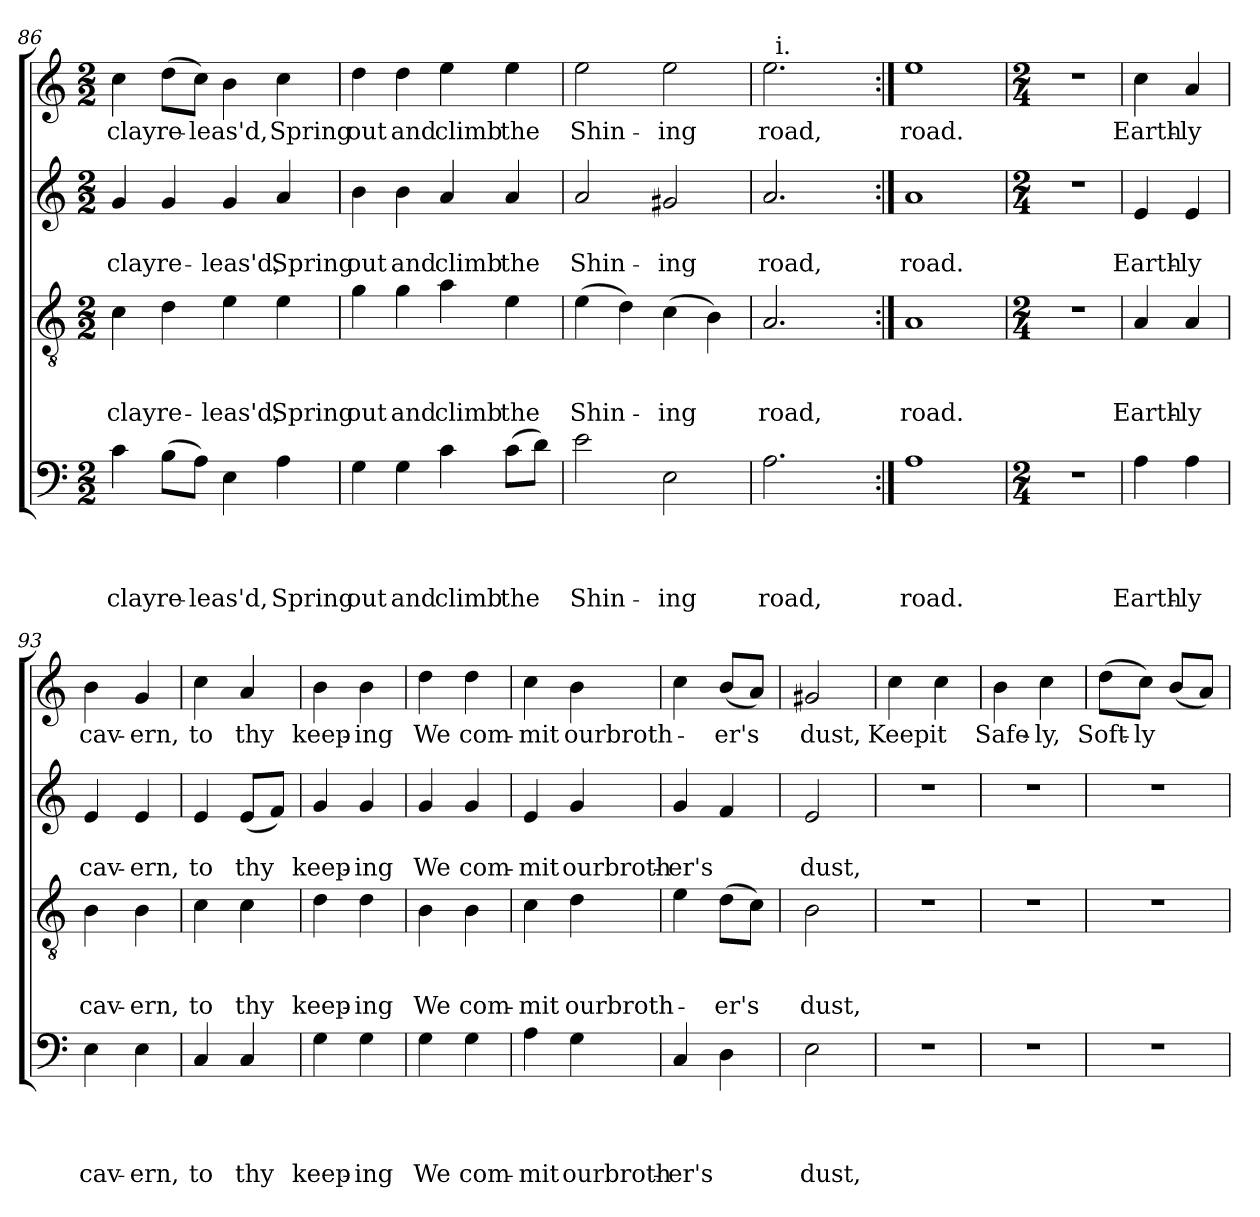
**kern	**text	**text	**text	**text	**kern	**text	**text	**text	**kern	**text	**text	**kern	**text
*part4	*part4	*part4	*part4	*part4	*part3	*part3	*part3	*part3	*part2	*part2	*part2	*part1	*part1
*staff4	*staff4	*staff4	*staff4	*staff4	*staff3	*staff3	*staff3	*staff3	*staff2	*staff2	*staff2	*staff1	*staff1
*clefF4	*	*	*	*	*clefGv2	*	*	*	*clefG2	*	*	*clefG2	*
*k[]	*	*	*	*	*k[]	*	*	*	*k[]	*	*	*k[]	*
*C:	*	*	*	*	*C:	*	*	*	*C:	*	*	*C:	*
*M2/2	*	*	*	*	*M2/2	*	*	*	*M2/2	*	*	*M2/2	*
=86	=86	=86	=86	=86	=86	=86	=86	=86	=86	=86	=86	=86	=86
!	!	!	!	!LO:LY:b	!	!	!	!LO:LY:b	!	!	!LO:LY:b	!	!LO:LY:b
4c\	.	.	.	clay	4c\	.	.	clay	4g/	.	clay	4cc\	clay
!	!	!	!	!LO:LY:b	!	!	!	!LO:LY:b	!	!	!LO:LY:b	!	!LO:LY:b
(>8B\L	.	.	.	re-	4d\	.	.	re-	4g/	.	re-	(>8dd\L	re-
!	!	!	!	!LO:LY:b	!	!	!	!	!	!	!	!	!LO:LY:b
8A\J)	.	.	.	-leas'd,	.	.	.	.	.	.	.	8cc\J)	-leas'd,
!	!	!	!	!	!	!	!	!LO:LY:b	!	!	!LO:LY:b	!	!
4E\	.	.	.	.	4e\	.	.	-leas'd,	4g/	.	-leas'd,	4b\	.
!	!	!	!	!LO:LY:b	!	!	!	!LO:LY:b	!	!	!LO:LY:b	!	!LO:LY:b
4A\	.	.	.	Spring	4e\	.	.	Spring	4a/	.	Spring	4cc\	Spring
=87	=87	=87	=87	=87	=87	=87	=87	=87	=87	=87	=87	=87	=87
!	!	!	!	!LO:LY:b	!	!	!	!LO:LY:b	!	!	!LO:LY:b	!	!LO:LY:b
4G\	.	.	.	out	4g\	.	.	out	4b\	.	out	4dd\	out
!	!	!	!	!LO:LY:b	!	!	!	!LO:LY:b	!	!	!LO:LY:b	!	!LO:LY:b
4G\	.	.	.	and	4g\	.	.	and	4b\	.	and	4dd\	and
!	!	!	!	!LO:LY:b	!	!	!	!LO:LY:b	!	!	!LO:LY:b	!	!LO:LY:b
4c\	.	.	.	climb	4a\	.	.	climb	4a/	.	climb	4ee\	climb
!	!	!	!	!LO:LY:b	!	!	!	!LO:LY:b	!	!	!LO:LY:b	!	!LO:LY:b
(>8c\L	.	.	.	the	4e\	.	.	the	4a/	.	the	4ee\	the
8d\J)	.	.	.	.	.	.	.	.	.	.	.	.	.
=88	=88	=88	=88	=88	=88	=88	=88	=88	=88	=88	=88	=88	=88
!	!	!	!	!LO:LY:b	!	!	!	!LO:LY:b	!	!	!LO:LY:b	!	!LO:LY:b
2e\	.	.	.	Shin-	(>4e\	.	.	Shin-	2a/	.	Shin-	2ee\	Shin-
.	.	.	.	.	4d\)	.	.	.	.	.	.	.	.
!	!	!	!	!LO:LY:b	!	!	!	!LO:LY:b	!	!	!LO:LY:b	!	!LO:LY:b
2E\	.	.	.	-ing	(>4c\	.	.	-ing	2g#X/	.	-ing	2ee\	-ing
.	.	.	.	.	4B\)	.	.	.	.	.	.	.	.
=89	=89	=89	=89	=89	=89	=89	=89	=89	=89	=89	=89	=89	=89
!	!	!	!	!LO:LY:b	!	!	!	!LO:LY:b	!	!	!LO:LY:b	!	!LO:LY:b
*	*	*	*	*	*	*	*	*	*	*	*	*^	*
2.A\	.	.	.	road,	2.A/	.	.	road,	2.a/	.	road,	2.ee\	32ryy	road,
!	!	!	!	!	!	!	!	!	!	!	!	!	!LO:TX:a:t=i.	!
.	.	.	.	.	.	.	.	.	.	.	.	.	2ryy	.
.	.	.	.	.	.	.	.	.	.	.	.	.	8..ryy	.
=90:|!	=90:|!	=90:|!	=90:|!	=90:|!	=90:|!	=90:|!	=90:|!	=90:|!	=90:|!	=90:|!	=90:|!	=90:|!	=90:|!	=90:|!
!	!	!	!	!LO:LY:b	!	!	!	!LO:LY:b	!	!	!LO:LY:b	!	!	!LO:LY:b
*	*	*	*	*	*	*	*	*	*	*	*	*v	*v	*
1A	.	.	.	road.	1A	.	.	road.	1a	.	road.	1ee	road.
!!LO:PB:g=z
=91	=91	=91	=91	=91	=91	=91	=91	=91	=91	=91	=91	=91	=91
*M2/4	*	*	*	*	*M2/4	*	*	*	*M2/4	*	*	*M2/4	*
2r	.	.	.	.	2r	.	.	.	2r	.	.	2r	.
=92	=92	=92	=92	=92	=92	=92	=92	=92	=92	=92	=92	=92	=92
!	!	!	!	!LO:LY:b	!	!	!	!LO:LY:b	!	!	!LO:LY:b	!	!LO:LY:b
4A\	.	.	.	Earth-	4A/	.	.	Earth-	4e/	.	Earth-	4cc\	Earth-
!	!	!	!	!LO:LY:b:rj	!	!	!	!LO:LY:b:rj	!	!	!LO:LY:b:rj	!	!LO:LY:b:rj
4A\	.	.	.	-ly	4A/	.	.	-ly	4e/	.	-ly	4a/	-ly
=93	=93	=93	=93	=93	=93	=93	=93	=93	=93	=93	=93	=93	=93
!	!	!	!	!LO:LY:b	!	!	!	!LO:LY:b	!	!	!LO:LY:b	!	!LO:LY:b
4E\	.	.	.	cav-	4B\	.	.	cav-	4e/	.	cav-	4b\	cav-
!	!	!	!	!LO:LY:b	!	!	!	!LO:LY:b	!	!	!LO:LY:b	!	!LO:LY:b
4E\	.	.	.	-ern,	4B\	.	.	-ern,	4e/	.	-ern,	4g/	-ern,
=94	=94	=94	=94	=94	=94	=94	=94	=94	=94	=94	=94	=94	=94
!	!	!	!	!LO:LY:b	!	!	!	!LO:LY:b	!	!	!LO:LY:b	!	!LO:LY:b
4C/	.	.	.	to	4c\	.	.	to	4e/	.	to	4cc\	to
!	!	!	!	!LO:LY:b	!	!	!	!LO:LY:b	!	!	!LO:LY:b	!	!LO:LY:b
4C/	.	.	.	thy	4c\	.	.	thy	(<8e/L	.	thy	4a/	thy
.	.	.	.	.	.	.	.	.	8f/J)	.	.	.	.
=95	=95	=95	=95	=95	=95	=95	=95	=95	=95	=95	=95	=95	=95
!	!	!	!	!LO:LY:b	!	!	!	!LO:LY:b	!	!	!LO:LY:b	!	!LO:LY:b
4G\	.	.	.	keep-	4d\	.	.	keep-	4g/	.	keep-	4b\	keep-
!	!	!	!	!LO:LY:b:rj	!	!	!	!LO:LY:b:rj	!	!	!LO:LY:b:rj	!	!LO:LY:b:rj
4G\	.	.	.	-ing	4d\	.	.	-ing	4g/	.	-ing	4b\	-ing
=96	=96	=96	=96	=96	=96	=96	=96	=96	=96	=96	=96	=96	=96
!	!	!	!	!LO:LY:b	!	!	!	!LO:LY:b	!	!	!LO:LY:b	!	!LO:LY:b
4G\	.	.	.	We	4B\	.	.	We	4g/	.	We	4dd\	We
!	!	!	!	!LO:LY:b	!	!	!	!LO:LY:b	!	!	!LO:LY:b	!	!LO:LY:b
4G\	.	.	.	com-	4B\	.	.	com-	4g/	.	com-	4dd\	com-
=97	=97	=97	=97	=97	=97	=97	=97	=97	=97	=97	=97	=97	=97
!	!	!	!	!LO:LY:b:rj	!	!	!	!LO:LY:b:rj	!	!	!LO:LY:b:rj	!	!LO:LY:b:rj
4A\	.	.	.	-mit	4c\	.	.	-mit	4e/	.	-mit	4cc\	-mit
!	!	!	!	!LO:LY:b	!	!	!	!LO:LY:b	!	!	!LO:LY:b	!	!LO:LY:b
4G\	.	.	.	ourbroth-	4d\	.	.	ourbroth-	4g/	.	ourbroth-	4b\	ourbroth-
=98	=98	=98	=98	=98	=98	=98	=98	=98	=98	=98	=98	=98	=98
!	!	!	!	!LO:LY:b	!	!	!	!	!	!	!LO:LY:b	!	!
4C/	.	.	.	-er's	4e\	.	.	.	4g/	.	-er's	4cc\	.
!	!	!	!	!	!	!	!	!LO:LY:b	!	!	!	!	!LO:LY:b
4D\	.	.	.	.	(>8d\L	.	.	-er's	4f/	.	.	(<8b/L	-er's
.	.	.	.	.	8c\J)	.	.	.	.	.	.	8a/J)	.
=99	=99	=99	=99	=99	=99	=99	=99	=99	=99	=99	=99	=99	=99
!	!	!	!	!LO:LY:b	!	!	!	!LO:LY:b	!	!	!LO:LY:b	!	!LO:LY:b
2E\	.	.	.	dust,	2B\	.	.	dust,	2e/	.	dust,	2g#X/	dust,
=100	=100	=100	=100	=100	=100	=100	=100	=100	=100	=100	=100	=100	=100
!LO:N:vis=1	!	!	!	!	!LO:N:vis=1	!	!	!	!LO:N:vis=1	!	!	!	!LO:LY:b
2r	.	.	.	.	2r	.	.	.	2r	.	.	4cc\	Keep
!	!	!	!	!	!	!	!	!	!	!	!	!	!LO:LY:b
.	.	.	.	.	.	.	.	.	.	.	.	4cc\	it
=101	=101	=101	=101	=101	=101	=101	=101	=101	=101	=101	=101	=101	=101
!LO:N:vis=1	!	!	!	!	!LO:N:vis=1	!	!	!	!LO:N:vis=1	!	!	!	!LO:LY:b
2r	.	.	.	.	2r	.	.	.	2r	.	.	4b\	Safe-
!	!	!	!	!	!	!	!	!	!	!	!	!	!LO:LY:b:rj
.	.	.	.	.	.	.	.	.	.	.	.	4cc\	-ly,
=102	=102	=102	=102	=102	=102	=102	=102	=102	=102	=102	=102	=102	=102
!LO:N:vis=1	!	!	!	!	!LO:N:vis=1	!	!	!	!LO:N:vis=1	!	!	!	!LO:LY:b
2r	.	.	.	.	2r	.	.	.	2r	.	.	(>8dd\L	Soft-
!	!	!	!	!	!	!	!	!	!	!	!	!	!LO:LY:b
.	.	.	.	.	.	.	.	.	.	.	.	8cc\J)	-ly
.	.	.	.	.	.	.	.	.	.	.	.	(<8b/L	.
.	.	.	.	.	.	.	.	.	.	.	.	8a/J)	.
=	=	=	=	=	=	=	=	=	=	=	=	=	=
*-	*-	*-	*-	*-	*-	*-	*-	*-	*-	*-	*-	*-	*-
